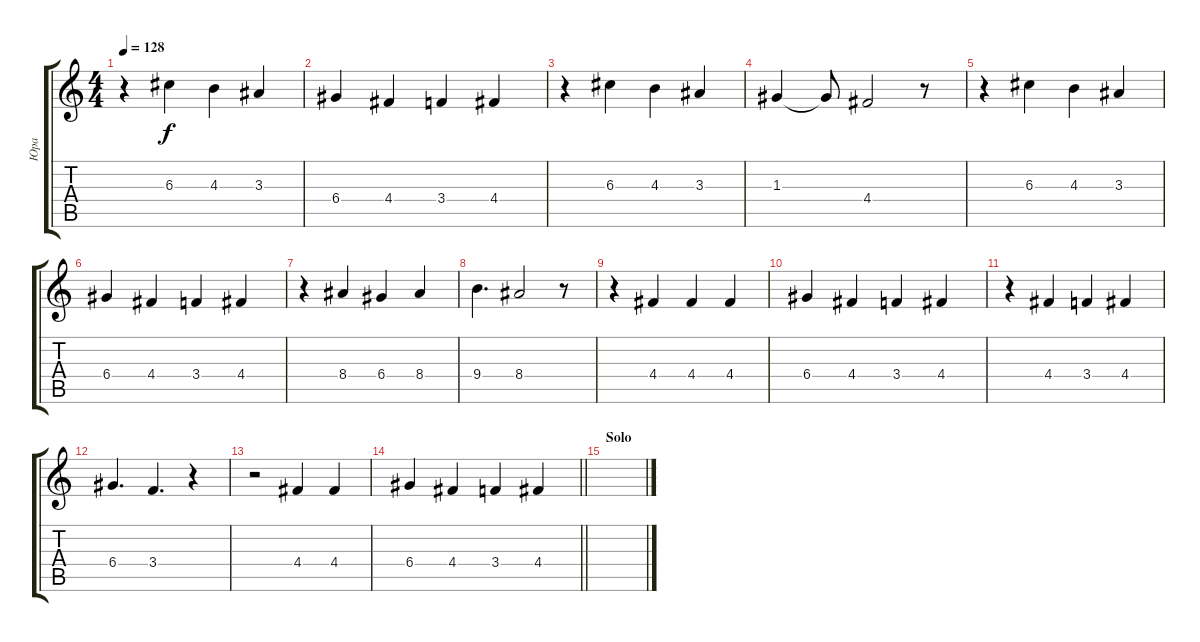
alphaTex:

\track ("Юра" "Юра") {instrument overdrivenguitar}
\staff {score tabs}
\tuning (E4 B3 G3 D3 A2 E2) {hide}
\ts (4 4)
\tempo 128
\clef g2
\ks c
r.4{dy f} 6.3.4 4.3.4 3.3.4 |
6.4.4 4.4.4 3.4.4 4.4.4 |
r.4 6.3.4 4.3.4 3.3.4 |
1.3.4 1.3{t}.8 4.4.2 r.8 |
r.4 6.3.4 4.3.4 3.3.4 |
6.4.4 4.4.4 3.4.4 4.4.4 |
r.4 8.4.4 6.4.4 8.4.4 |
9.4.4{d} 8.4.2 r.8 |
r.4 4.4.4 4.4.4 4.4.4 |
6.4.4 4.4.4 3.4.4 4.4.4 |
r.4 4.4.4 3.4.4 4.4.4 |
6.4.4{d} 3.4.4{d} r.4 |
r.2 4.4.4 4.4.4 |
\barLineRight lightlight
6.4.4 4.4.4 3.4.4 4.4.4 |
\section ("" "Solo")
